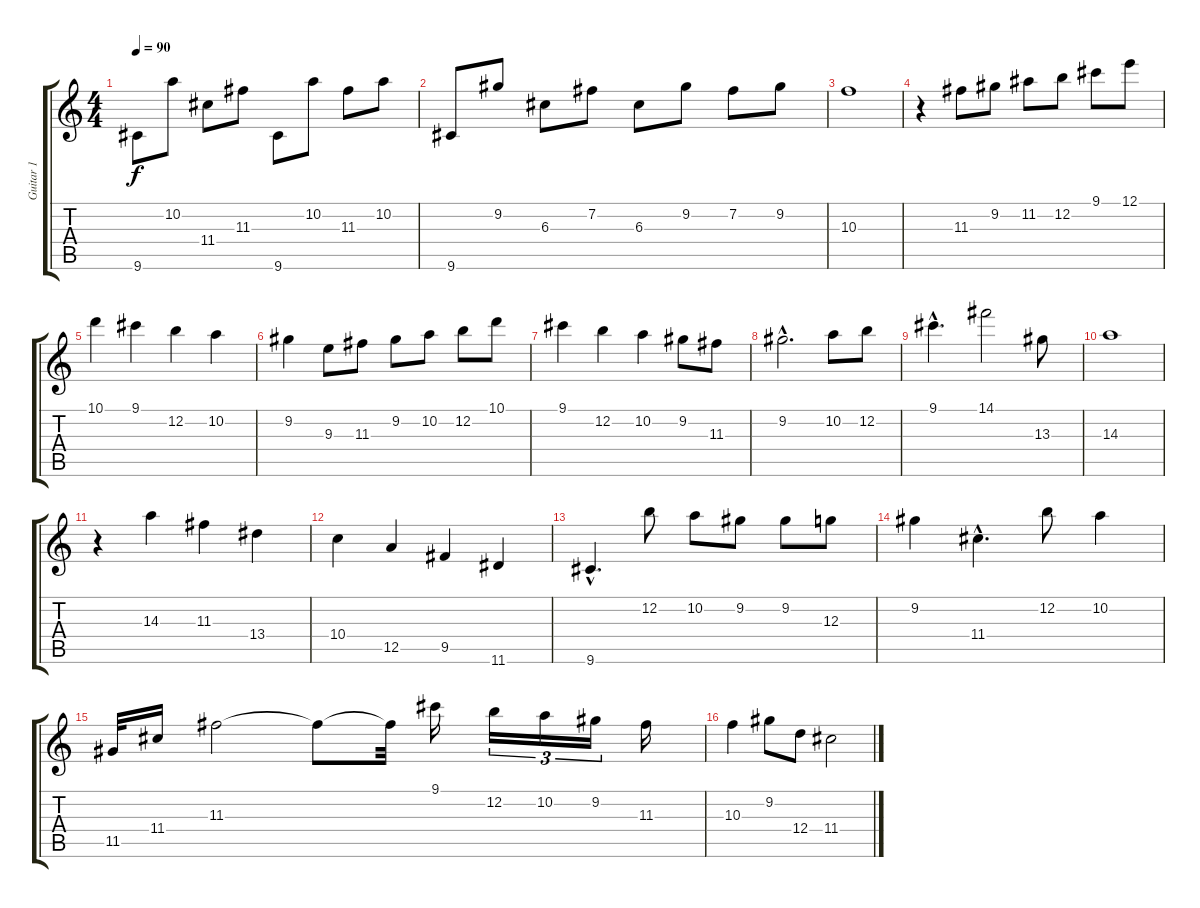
\track ("Guitar 1" "Guitar 1") {instrument acousticguitarsteel}
\staff {score tabs}
\tuning (E4 B3 G3 D3 A2 E2) {hide}
\ts (4 4)
\tempo 90
\clef g2
\ks c
9.6.8{dy f} 10.2.8 11.4.8 11.3.8 9.6.8 10.2.8 11.3.8 10.2.8 |
9.6.8 9.2.8 6.3.8 7.2.8 6.3.8 9.2.8 7.2.8 9.2.8 |
10.3.1 |
r.4 11.3.8 9.2.8 11.2.8 12.2.8 9.1.8 12.1.8 |
10.1.4 9.1.4 12.2.4 10.2.4 |
9.2.4 9.3.8 11.3.8 9.2.8 10.2.8 12.2.8 10.1.8 |
9.1.4 12.2.4 10.2.4 9.2.8 11.3.8 |
9.2{hac}.2{d} 10.2.8 12.2.8 |
9.1{hac}.4{d} 14.1.2 13.3.8 |
14.3.1 |
r.4 14.3.4 11.3.4 13.4.4 |
10.4.4 12.5.4 9.5.4 11.6.4 |
9.6{hac}.4{d} 12.2.8 10.2.8 9.2.8 9.2.8 12.3.8 |
9.2.4 11.4{hac}.4{d} 12.2.8 10.2.4 |
11.5.32 11.4.16 11.3.2 11.3{t}.8 11.3{t}.32 9.1.16 12.2.16{tu (3 2)} 10.2.16{tu (3 2)} 9.2.16{tu (3 2)} 11.3.16 |
10.3.4 9.2.8 12.4.8 11.4.2
